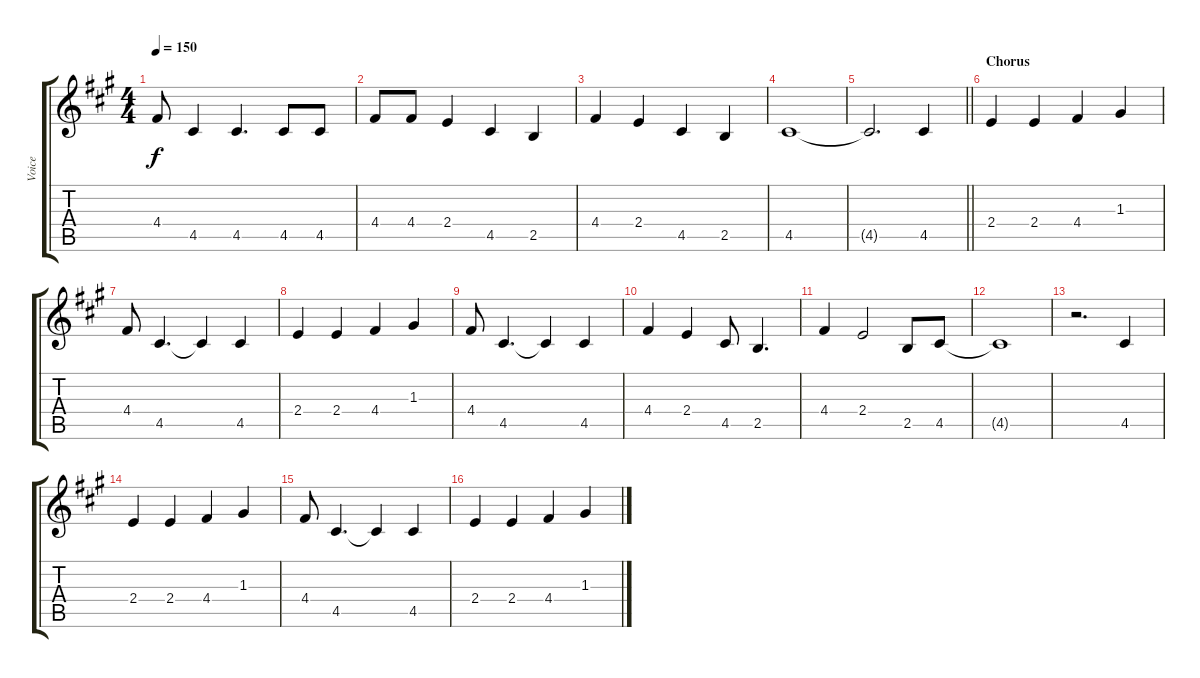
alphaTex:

\track ("Voice" "Voice") {instrument baritonesax}
\staff {score tabs}
\tuning (E5 B4 G4 D4 A3 E3) {hide}
\ts (4 4)
\tempo 150
\clef g2
\ks a
4.4.8{dy f} 4.5.4 4.5.4{d} 4.5.8 4.5.8 |
4.4.8 4.4.8 2.4.4 4.5.4 2.5.4 |
4.4.4 2.4.4 4.5.4 2.5.4 |
4.5.1 |
\barLineRight lightlight
4.5{t}.2{d} 4.5.4 |
\section ("" "Chorus")
2.4.4 2.4.4 4.4.4 1.3.4 |
4.4.8 4.5.4{d} 4.5{t}.4 4.5.4 |
2.4.4 2.4.4 4.4.4 1.3.4 |
4.4.8 4.5.4{d} 4.5{t}.4 4.5.4 |
4.4.4 2.4.4 4.5.8 2.5.4{d} |
4.4.4 2.4.2 2.5.8 4.5.8 |
4.5{t}.1 |
r.2{d} 4.5.4 |
2.4.4 2.4.4 4.4.4 1.3.4 |
4.4.8 4.5.4{d} 4.5{t}.4 4.5.4 |
2.4.4 2.4.4 4.4.4 1.3.4
